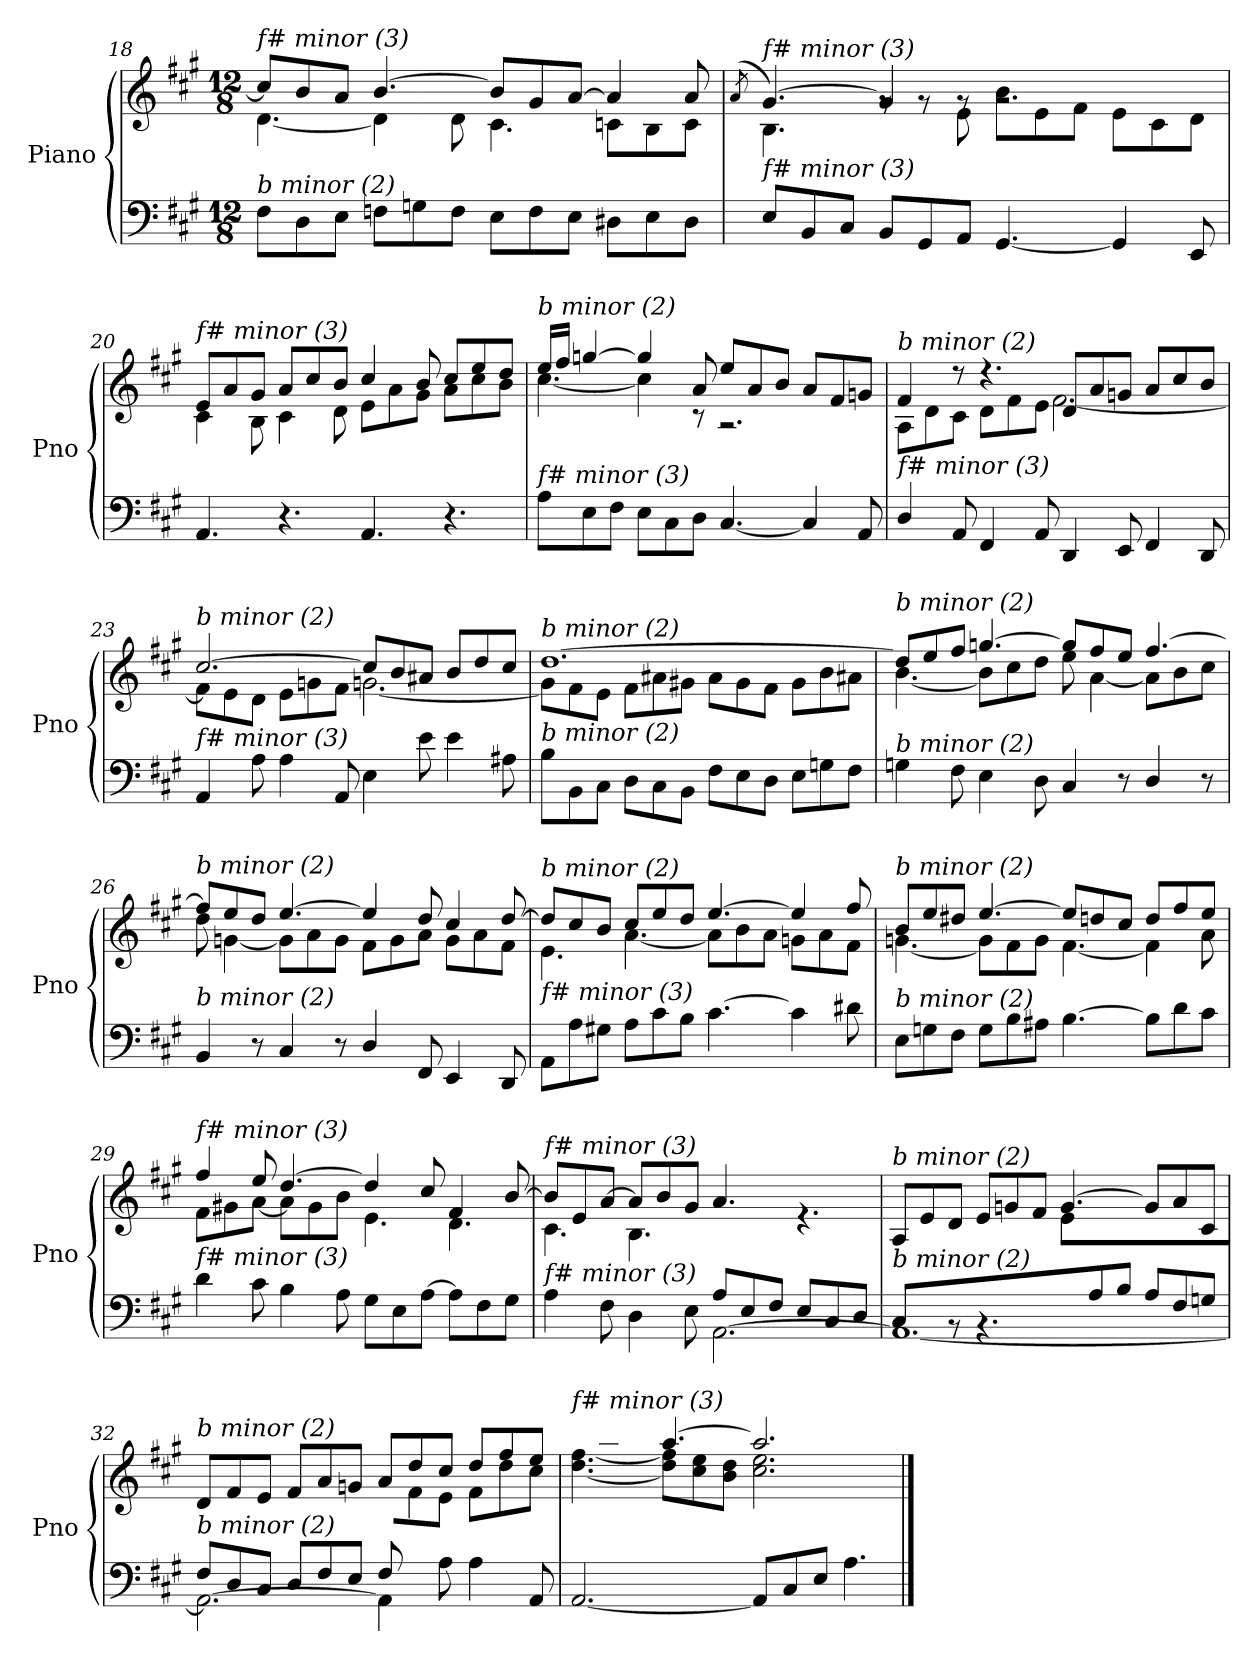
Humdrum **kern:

**kern	**kern
*part1	*part1
*staff2	*staff1
*I"Piano	*
*I'Pno	*
*clefF4	*clefG2
*k[f#c#g#]	*k[f#c#g#]
*M12/8	*M12/8
=18	=18
*	*^
!	!LO:TX:i:t=f# minor (3)	!
!LO:TX:i:t=b minor (2)	!	!
8F#\L	8cc#/L]	[4.d\
8D\	8b/	.
8E\J	8a/J	.
8Fn\L	[4.b/	4d\]
8Gn\	.	.
8F\J	.	8d\
8E\L	8b/L]	4.c#\
8F\	8g#/	.
8E\J	[8a/J	.
8D#X\L	4a/]	8cn\L
8E\	.	8B\
8D#\J	8a/	8c\J
*	*v	*v
!!LO:LB:g=z
=19	=19
.	(>8qa/
*^	*^
*	*	*	*^
!	!	!LO:TX:i:t=f# minor (3)	!	!
!LO:TX:i:t=f# minor (3)	!	!	!	!
2ryy	8E/L	[4.g#/)	4.B\	8a!yy
.	8BB/	.	.	2g#!yy
.	8C#/J	.	.	.
.	8BB/L	4g#/]	8rg	.
8ryy	8GG#/	.	8rg	.
2..ryy	8AA/J	8rg	8e\	2..ryy
.	[4.GG#/	2.rg	8b\L	.
.	.	.	8e\	.
.	.	.	8f#\J	.
.	4GG#/]	.	8e\L	.
.	.	.	8c#\	.
.	8EE/	.	8d\J	.
*	*	*	*v	*v
=20	=20	=20	=20
!	!	!LO:TX:i:t=f# minor (3)	!
!LO:TX:i:t=f# minor (3)	!	!	!
*v	*v	*	*
4.AA/	8e/L	4c#\
.	8a/	.
.	8g#/J	8B\
4.r	8a/L	4c#\
.	8cc#/	.
.	8b/J	8d\
4.AA/	4cc#/	8e\L
.	.	8a\
.	8b/	8g#\J
4.r	8cc#/L	8a\L
.	8ee/	8cc#\
.	8dd/J	8b\J
=21	=21	=21
!	!LO:TX:i:t=b minor (2)	!
!LO:TX:i:t=f# minor (3)	!	!
8A\L	16ee/LL	[4.cc#\
.	16ff#/JJ	.
8E\	[4ggn/	.
8F#\J	.	.
8E\L	4gg/]	4cc#\]
8C#\	.	.
8D\J	8a/	8r
[4.C#/	8ee/L	2.r
.	8a/	.
.	8b/J	.
4C#/]	8a/L	.
.	8f#/	.
8AA/	8gn/J	.
!!LO:LB:g=z	!!
=22	=22	=22
!	!LO:TX:i:t=b minor (2)	!
!LO:TX:i:t=f# minor (3)	!	!
4D/	4f#/	8A\L
.	.	8d\
8AA/	8r	8c#\J
4FF#/	4.r	8d\L
.	.	8f#\
8AA/	.	8e\J
4DD/	8d/L	[2.f#\
.	8a/	.
8EE/	8gn/J	.
4FF#/	8a/L	.
.	8cc#/	.
8DD/	8b/J	.
=23	=23	=23
!	!LO:TX:i:t=b minor (2)	!
!LO:TX:i:t=f# minor (3)	!	!
4AA/	[2.cc#/	8f#\L]
.	.	8e\
8A\	.	8d\J
4A\	.	8e\L
.	.	8gn\
8AA/	.	8f#\J
4E\	8cc#/L]	[2.gn\
.	8b/	.
8e\	8a#X/J	.
4e\	8b/L	.
.	8dd/	.
8A#X\	8cc#/J	.
=24	=24	=24
!	!LO:TX:i:t=b minor (2)	!
!LO:TX:i:t=b minor (2)	!	!
8B\L	[1.dd	8g\L]
8BB\	.	8f#\
8C#\J	.	8e\J
8D\L	.	8f#\L
8C#\	.	8a#X\
8BB\J	.	8g#X\J
8F#\L	.	8a#\L
8E\	.	8g#\
8D\J	.	8f#\J
8E\L	.	8g#\L
8Gn\	.	8b\
8F#\J	.	8a#X\J
!!LO:LB:g=z	!!
=25	=25	=25
!	!LO:TX:i:t=b minor (2)	!
!LO:TX:i:t=b minor (2)	!	!
4Gn\	8dd/L]	[4.b\
.	8ee/	.
8F#\	8ff#/J	.
4E\	[4.ggn/	8b\L]
.	.	8cc#\
8D\	.	8dd\J
4C#/	8gg/L]	8ee\
.	8ff#/	[4a\
8r	8ee/J	.
4D/	[4.ff#/	8a\L]
.	.	8b\
8r	.	8cc#\J
=26	=26	=26
!	!LO:TX:i:t=b minor (2)	!
!LO:TX:i:t=b minor (2)	!	!
4BB/	8ff#/L]	8dd\
.	8ee/	[4gn\
8r	8dd/J	.
4C#/	[4.ee/	8g\L]
.	.	8a\
8r	.	8g\J
4D/	4ee/]	8f#\L
.	.	8g\
8FF#/	8dd/	8a\J
4EE/	4cc#/	8g\L
.	.	8a\
8DD/	[8dd/	8f#\J
=27	=27	=27
!	!LO:TX:i:t=b minor (2)	!
!LO:TX:i:t=f# minor (3)	!	!
8AA\L	8dd/L]	4.e\
8A\	8cc#/	.
8G#X\J	8b/J	.
8A\L	8cc#/L	[4.a\
8c#\	8ee/	.
8B\J	8dd/J	.
[4.c#\	[4.ee/	8a\L]
.	.	8b\
.	.	8a\J
4c#\]	4ee/]	8gn\L
.	.	8a\
8d#X\	8ff#/	8f#\J
!!LO:LB:g=z	!!
=28	=28	=28
!	!LO:TX:i:t=b minor (2)	!
!LO:TX:i:t=b minor (2)	!	!
8E\L	8b/L	[4.gn\
8Gn\	8ee/	.
8F#\J	8dd#X/J	.
8G\L	[4.ee/	8g\L]
8B\	.	8f#\
8A#X\J	.	8g\J
[4.B\	8ee/L]	[4.f#\
.	8ddn/	.
.	8cc#/J	.
8B\L]	8dd/L	4f#\]
8d\	8ff#/	.
8c#\J	8ee/J	8a\
=29	=29	=29
!	!LO:TX:i:t=f# minor (3)	!
!LO:TX:i:t=f# minor (3)	!	!
4d\	4ff#/	8f#\L
.	.	8g#X\
8c#\	8ee/	[8a\J
4B\	[4.dd/	8a\L]
.	.	8g#\
8A\	.	8b\J
8G#\L	4dd/]	4.e\
8E\	.	.
[8A\J	8cc#/	.
8A\L]	4f#/	4.d\
8F#\	.	.
8G#\J	[8b/	.
=30	=30	=30
*^	*	*^
*	*^	*	*	*
!	!	!	!LO:TX:i:t=f# minor (3)	!	!
!LO:TX:i:t=f# minor (3)	!	!	!	!	!
2.ryy	4A\	2.ryy	8b/L]	4.c#\	2.ryy
.	.	.	8e/	.	.
.	8F#\	.	[8a/J	.	.
.	4D\	.	8a/L]	4.B\	.
.	.	.	8b/	.	.
.	8E\	.	8g#/J	.	.
2.ryy	8A/L	[2.AA\	4.a/	2.ryy	2.ryy
.	8E/	.	.	.	.
.	8F#/J	.	.	.	.
.	8E/L	.	4.re	.	.
.	8C#/	.	.	.	.
.	8D/J	.	.	.	.
*	*v	*v	*	*	*
*	*	*	*v	*v
!!LO:LB:g=z
=31	=31	=31	=31
!	!	!LO:TX:i:t=b minor (2)	!
!LO:TX:i:t=b minor (2)	!	!	!
4C#/	1.AA_	8A/L	2.ryy
.	.	8e/	.
8rBB	.	8d/J	.
4.rBB	.	8e/L	.
.	.	8gn/	.
.	.	8f#/J	.
8ryy	.	[4.g/	8e\L
8A/	.	.	2ryy
8B/J	.	.	.
8A/L	.	8g/L]	.
8F#/	.	8a/	.
8Gn/J	.	8c#/J	8ryy
=32	=32	=32	=32
*	*^	*	*^
!	!	!	!LO:TX:i:t=b minor (2)	!	!
!LO:TX:i:t=b minor (2)	!	!	!	!	!
2.ryy	8F#/L	2.AA\_	8d/L	2.ryy	1ryy
.	8D/	.	8f#/	.	.
.	8C#/J	.	8e/J	.	.
.	8D/L	.	8f#/L	.	.
.	8F#/	.	8a/	.	.
.	8E/J	.	8gn/J	.	.
8F#/L	4ryy	4AA\]	8a/L	8ryy	.
2ryy	.	.	8dd/	8f#\	.
.	8A\	2ryy	8cc#/J	8e\J	2ryy
.	4A\	.	8dd/L	8f#\L	.
.	.	.	8ff#/	8dd\	.
8ryy	8AA/	.	8ee/J	8cc#\J	.
*	*v	*v	*	*	*
*	*	*	*v	*v
=33	=33	=33	=33
!	!	!LO:TX:i:t=f# minor (3)	!
!LO:TX:i:t=b minor (2)	!	!	!
*v	*v	*	*
[2.AA/	8ff#/Lyy	[4.dd\ [4.ff#\
.	8aa/	.
.	8gg#/J	.
.	[4.aa/	8dd\] 8ff#\]L
.	.	8cc#\ 8ee\
.	.	8b\ 8dd\J
8AA/L]	2.aa/]	2.cc#\ 2.ee\
8C#/	.	.
8E/J	.	.
4.A\	.	.
*	*v	*v
==	==
*-	*-
